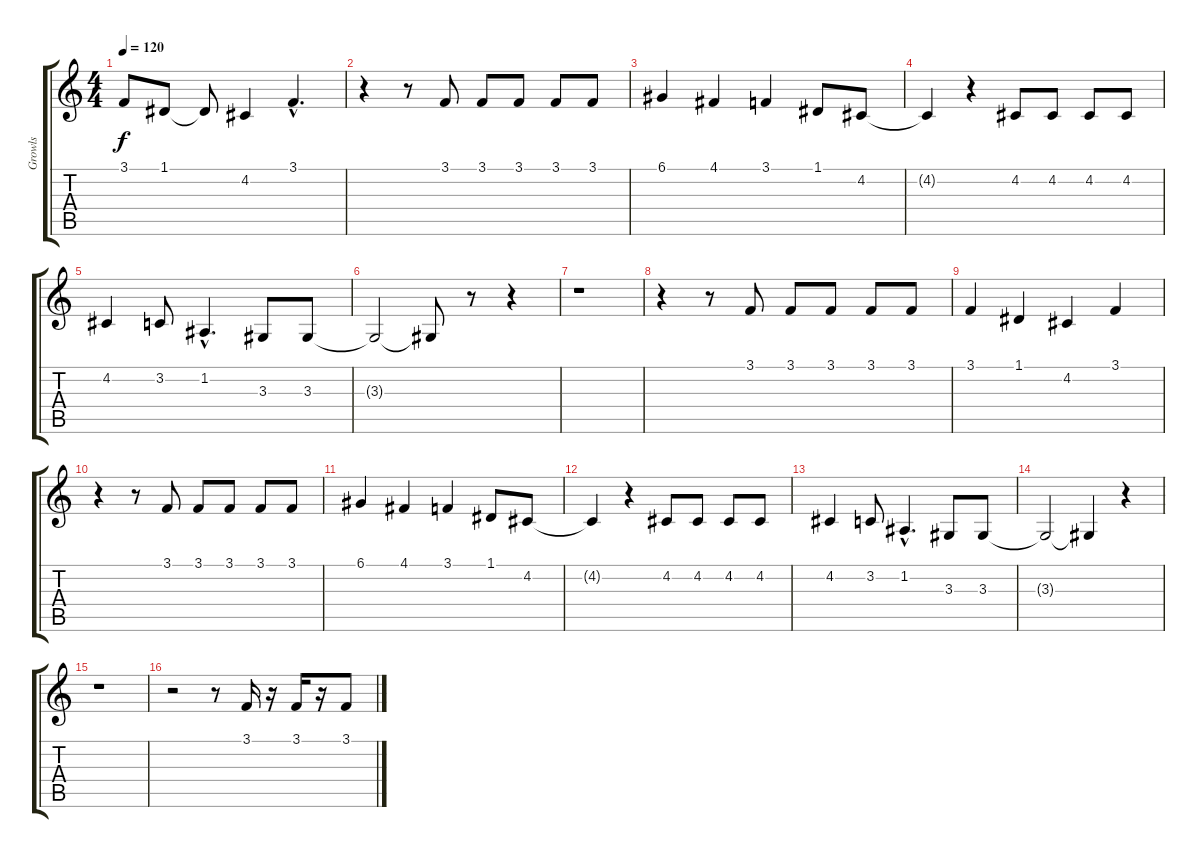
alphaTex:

\track ("Growls" "Growls") {instrument gunshot}
\staff {score tabs}
\tuning (D4 A3 F3 C3 G2 D2) {hide}
\ts (4 4)
\tempo 120
\clef g2
\ks c
3.1{t}.8{dy f} 1.1.8 1.1{t}.8 4.2.4 3.1{hac}.4{d} |
r.4 r.8 3.1.8 3.1.8 3.1.8 3.1.8 3.1.8 |
6.1.4 4.1.4 3.1.4 1.1.8 4.2.8 |
4.2{t}.4 r.4 4.2.8 4.2.8 4.2.8 4.2.8 |
4.2.4 3.2.8 1.2{hac}.4{d} 3.3.8 3.3.8 |
3.3{t}.2 3.3{t}.8 r.8 r.4 |
r.1 |
r.4 r.8 3.1.8 3.1.8 3.1.8 3.1.8 3.1.8 |
3.1.4 1.1.4 4.2.4 3.1.4 |
r.4 r.8 3.1.8 3.1.8 3.1.8 3.1.8 3.1.8 |
6.1.4 4.1.4 3.1.4 1.1.8 4.2.8 |
4.2{t}.4 r.4 4.2.8 4.2.8 4.2.8 4.2.8 |
4.2.4 3.2.8 1.2{hac}.4{d} 3.3.8 3.3.8 |
3.3{t}.2 3.3{t}.4 r.4 |
r.1 |
r.2 r.8 3.1.16 r.16 3.1.16 r.16 3.1.8
